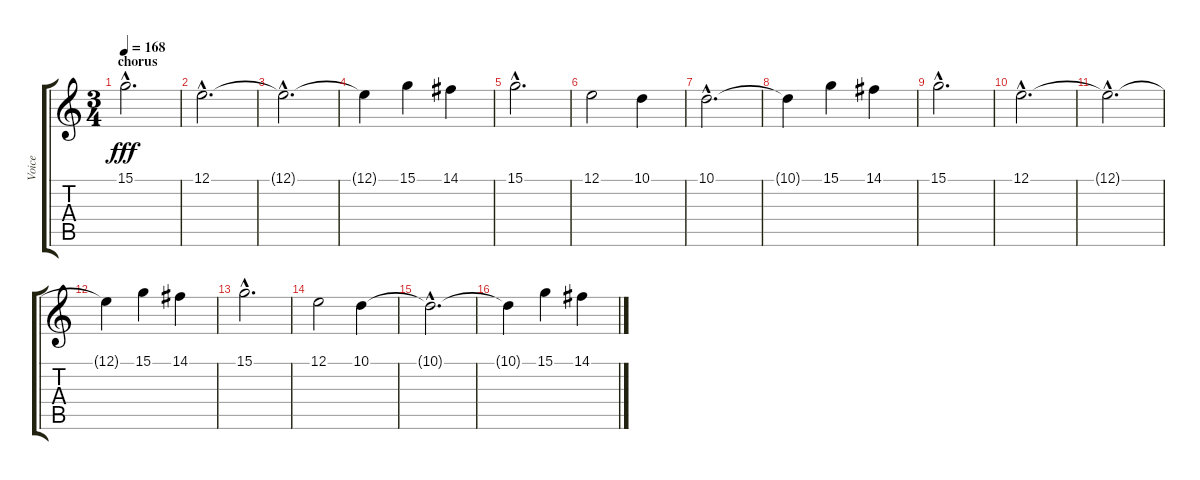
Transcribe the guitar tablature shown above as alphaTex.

\track ("Voice" "Voice") {instrument choiraahs}
\staff {score tabs}
\tuning (E4 B3 G3 D3 A2 E2) {hide}
\ts (3 4)
\section ("" "chorus")
\tempo 168
\clef g2
\ks c
15.1{hac}.2{d dy fff} |
12.1{hac}.2{d} |
12.1{hac t}.2{d} |
12.1{t}.4 15.1.4 14.1.4 |
15.1{hac}.2{d} |
12.1.2 10.1.4 |
10.1{hac}.2{d} |
10.1{t}.4 15.1.4 14.1.4 |
15.1{hac}.2{d} |
12.1{hac}.2{d} |
12.1{hac t}.2{d} |
12.1{t}.4 15.1.4 14.1.4 |
15.1{hac}.2{d} |
12.1.2 10.1.4 |
10.1{hac t}.2{d} |
10.1{t}.4 15.1.4 14.1.4
